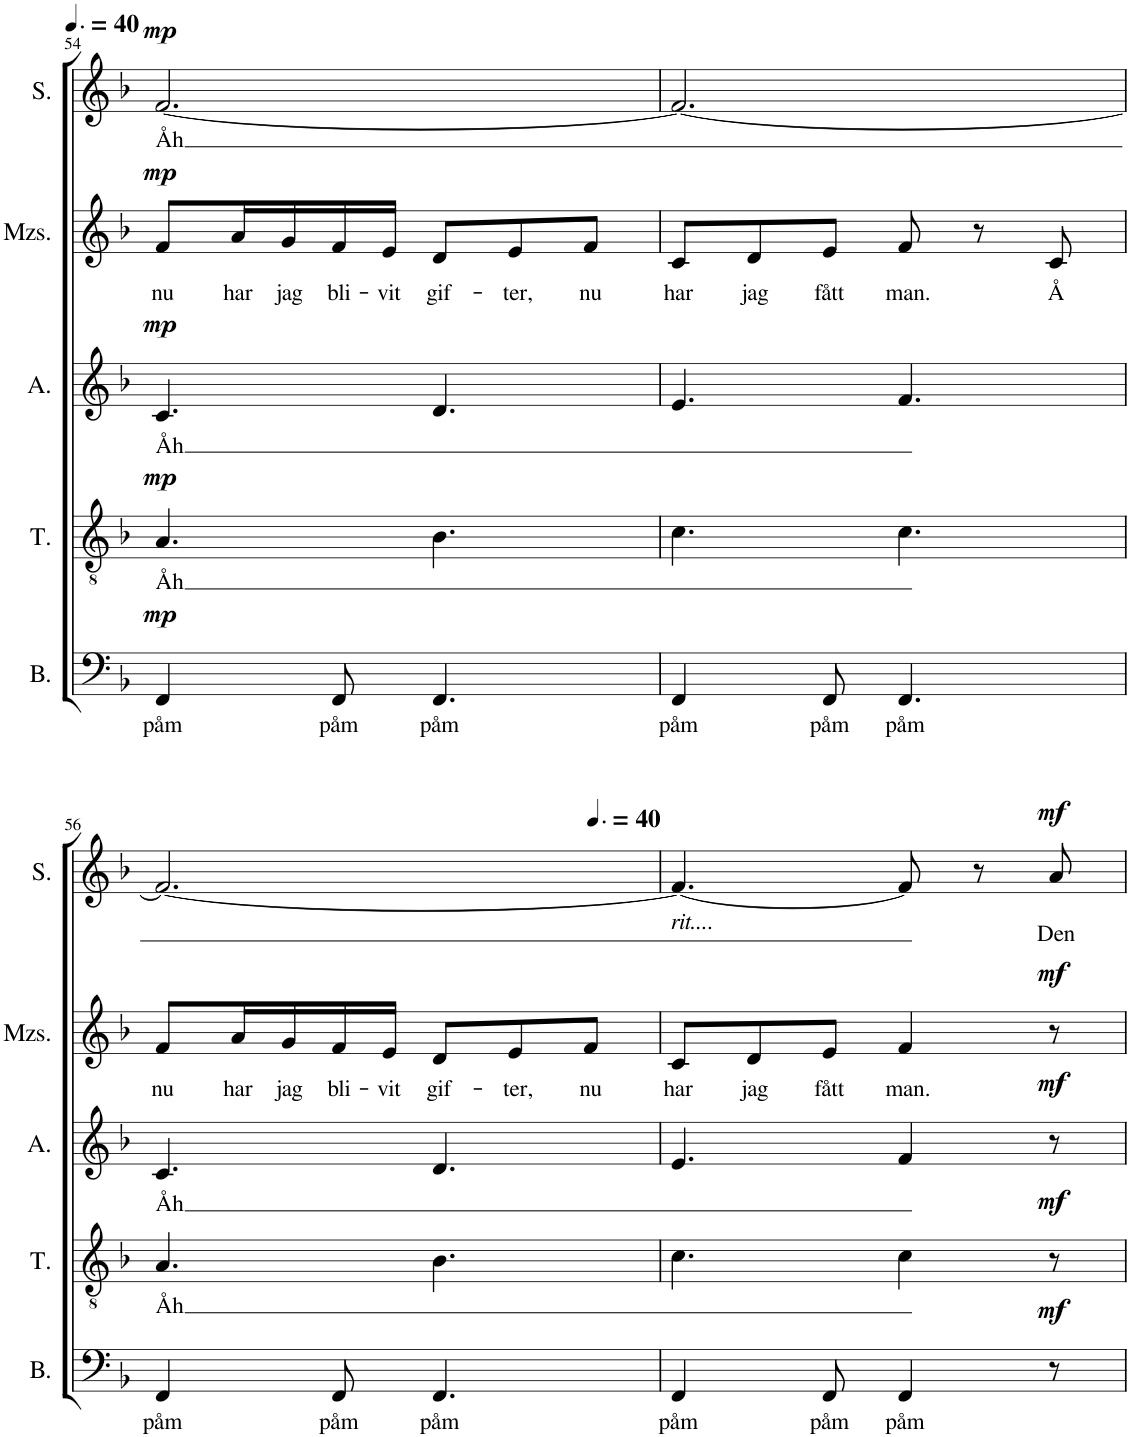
**kern	**text	**dynam	**kern	**text	**dynam	**kern	**text	**dynam	**kern	**text	**dynam	**kern	**text	**dynam
*part5	*part5	*part5	*part4	*part4	*part4	*part3	*part3	*part3	*part2	*part2	*part2	*part1	*part1	*part1
*staff5	*staff5	*staff5	*staff4	*staff4	*staff4	*staff3	*staff3	*staff3	*staff2	*staff2	*staff2	*staff1	*staff1	*staff1
*I"Bass	*	*	*I"Tenor	*	*	*I"Alto	*	*	*I"Mezzo-soprano	*	*	*I"Soprano	*	*
*I'B.	*	*	*I'T.	*	*	*I'A.	*	*	*I'Mzs.	*	*	*I'S.	*	*
!!LO:PB:g=z
*clefF4	*	*	*clefGv2	*	*	*clefG2	*	*	*clefG2	*	*	*clefG2	*	*
*k[b-]	*	*	*k[b-]	*	*	*k[b-]	*	*	*k[b-]	*	*	*k[b-]	*	*
*M6/8	*	*	*M6/8	*	*	*M6/8	*	*	*M6/8	*	*	*M6/8	*	*
*MM60	*	*	*MM60	*	*	*MM60	*	*	*MM60	*	*	*MM60	*	*
=54	=54	=54	=54	=54	=54	=54	=54	=54	=54	=54	=54	=54	=54	=54
!	!LO:LY:b	!LO:DY:a	!	!LO:LY:b	!LO:DY:a	!	!LO:LY:b	!LO:DY:a	!	!LO:LY:b	!LO:DY:a	!	!LO:LY:b	!LO:DY:a
4FF/	påm	mp	4.A/	Åh	mp	4.c/	Åh	mp	8f/L	nu	mp	[2.f/	Åh	mp
!	!	!	!	!	!	!	!	!	!	!LO:LY:b	!	!	!	!
.	.	.	.	.	.	.	.	.	16a/L	har	.	.	.	.
!	!	!	!	!	!	!	!	!	!	!LO:LY:b	!	!	!	!
.	.	.	.	.	.	.	.	.	16g/	jag	.	.	.	.
!	!LO:LY:b	!	!	!	!	!	!	!	!	!LO:LY:b	!	!	!	!
8FF/	påm	.	.	.	.	.	.	.	16f/	bli-	.	.	.	.
!	!	!	!	!	!	!	!	!	!	!LO:LY:b	!	!	!	!
.	.	.	.	.	.	.	.	.	16e/JJ	-vit	.	.	.	.
!	!LO:LY:b	!	!	!	!	!	!	!	!	!LO:LY:b	!	!	!	!
4.FF/	påm	.	4.B-\	.	.	4.d/	.	.	8d/L	gif-	.	.	.	.
!	!	!	!	!	!	!	!	!	!	!LO:LY:b	!	!	!	!
.	.	.	.	.	.	.	.	.	8e/	-ter,	.	.	.	.
!	!	!	!	!	!	!	!	!	!	!LO:LY:b	!	!	!	!
.	.	.	.	.	.	.	.	.	8f/J	nu	.	.	.	.
=55	=55	=55	=55	=55	=55	=55	=55	=55	=55	=55	=55	=55	=55	=55
!	!LO:LY:b	!	!	!	!	!	!	!	!	!LO:LY:b	!	!	!	!
4FF/	påm	.	4.c\	.	.	4.e/	.	.	8c/L	har	.	2.f/_	.	.
!	!	!	!	!	!	!	!	!	!	!LO:LY:b	!	!	!	!
.	.	.	.	.	.	.	.	.	8d/	jag	.	.	.	.
!	!LO:LY:b	!	!	!	!	!	!	!	!	!LO:LY:b	!	!	!	!
8FF/	påm	.	.	.	.	.	.	.	8e/J	fått	.	.	.	.
!	!LO:LY:b	!	!	!	!	!	!	!	!	!LO:LY:b	!	!	!	!
4.FF/	påm	.	4.c\	.	.	4.f/	.	.	8f/	man.	.	.	.	.
.	.	.	.	.	.	.	.	.	8r	.	.	.	.	.
!	!	!	!	!	!	!	!	!	!	!LO:LY:b	!	!	!	!
.	.	.	.	.	.	.	.	.	8c/	Å	.	.	.	.
!!LO:LB:g=z
=56	=56	=56	=56	=56	=56	=56	=56	=56	=56	=56	=56	=56	=56	=56
!	!LO:LY:b	!	!	!LO:LY:b	!	!	!LO:LY:b	!	!	!LO:LY:b	!	!	!	!
4FF/	påm	.	4.A/	Åh	.	4.c/	Åh	.	8f/L	nu	.	2.f/_	.	.
!	!	!	!	!	!	!	!	!	!	!LO:LY:b	!	!	!	!
.	.	.	.	.	.	.	.	.	16a/L	har	.	.	.	.
!	!	!	!	!	!	!	!	!	!	!LO:LY:b	!	!	!	!
.	.	.	.	.	.	.	.	.	16g/	jag	.	.	.	.
!	!LO:LY:b	!	!	!	!	!	!	!	!	!LO:LY:b	!	!	!	!
8FF/	påm	.	.	.	.	.	.	.	16f/	bli-	.	.	.	.
!	!	!	!	!	!	!	!	!	!	!LO:LY:b	!	!	!	!
.	.	.	.	.	.	.	.	.	16e/JJ	-vit	.	.	.	.
!	!LO:LY:b	!	!	!	!	!	!	!	!	!LO:LY:b	!	!	!	!
4.FF/	påm	.	4.B-\	.	.	4.d/	.	.	8d/L	gif-	.	.	.	.
!	!	!	!	!	!	!	!	!	!	!LO:LY:b	!	!	!	!
.	.	.	.	.	.	.	.	.	8e/	-ter,	.	.	.	.
!	!	!	!	!	!	!	!	!	!	!LO:LY:b	!	!	!	!
.	.	.	.	.	.	.	.	.	8f/J	nu	.	.	.	.
=57	=57	=57	=57	=57	=57	=57	=57	=57	=57	=57	=57	=57	=57	=57
*	*	*	*	*	*	*	*	*	*	*	*	*MM60	*	*
!	!	!	!	!	!	!	!	!	!	!	!	!LO:TX:b:i:t=rit....	!	!
!	!LO:LY:b	!	!	!	!	!	!	!	!	!LO:LY:b	!	!	!	!
4FF/	påm	.	4.c\	.	.	4.e/	.	.	8c/L	har	.	4.f/_	.	.
!	!	!	!	!	!	!	!	!	!	!LO:LY:b	!	!	!	!
.	.	.	.	.	.	.	.	.	8d/	jag	.	.	.	.
!	!LO:LY:b	!	!	!	!	!	!	!	!	!LO:LY:b	!	!	!	!
8FF/	påm	.	.	.	.	.	.	.	8e/J	fått	.	.	.	.
!	!LO:LY:b	!	!	!	!	!	!	!	!	!LO:LY:b	!	!	!	!
4FF/	påm	.	4c\	.	.	4f/	.	.	4f/	man.	.	8f/]	.	.
.	.	.	.	.	.	.	.	.	.	.	.	8r	.	.
!	!	!LO:DY:a	!	!	!LO:DY:a	!	!	!LO:DY:a	!	!	!LO:DY:a	!	!LO:LY:b	!LO:DY:a
8r	.	mf	8r	.	mf	8r	.	mf	8r	.	mf	8a/	Den	mf
=	=	=	=	=	=	=	=	=	=	=	=	=	=	=
*-	*-	*-	*-	*-	*-	*-	*-	*-	*-	*-	*-	*-	*-	*-
